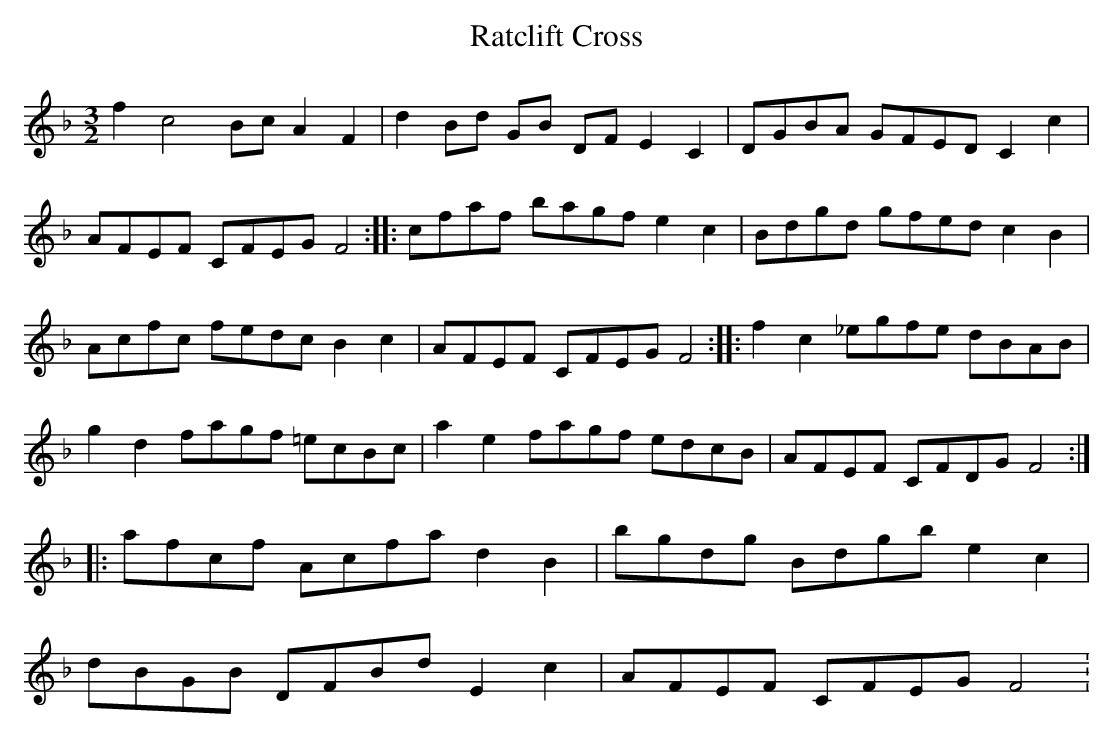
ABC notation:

X:1
T:Ratclift Cross
M:3/2
L:1/8
K:F
f2 c4 Bc A2 F2| d2 Bd GB DF E2 C2|DGBA GFED C2 c2| AFEF CFEG F4::\
cfaf bagf e2 c2| Bdgd gfed c2 B2| Acfc fedc B2 c2| AFEF CFEGF4::\
f2 c2 _egfe dBAB| g2 d2 fagf =ecBc| a2 e2 fagf edcB| AFEF CFDG F4::\
afcf Acfa d2 B2| bgdg Bdgb e2 c2| dBGB DFBd E2 c2| AFEF CFEG F4:\
